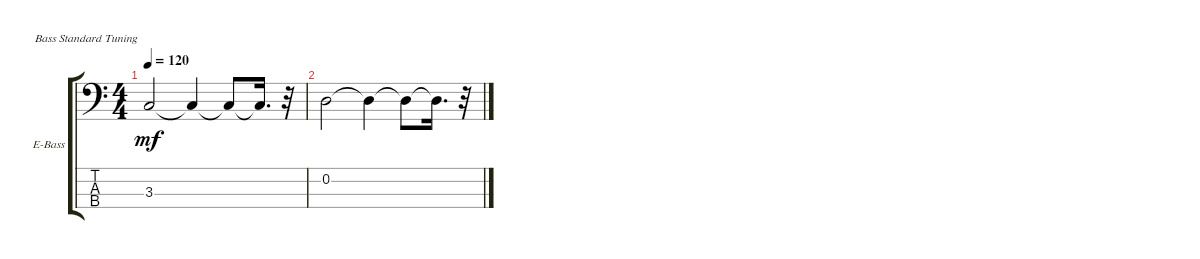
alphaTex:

\bracketExtendMode groupsimilarinstruments
\firstSystemTrackNameOrientation horizontal
\otherSystemsTrackNameOrientation horizontal
\track ("" "E-Bass") {instrument electricbassfinger}
\staff {score tabs}
\tuning (G2 D2 A1 E1)
\ts (4 4)
\tempo 120
\clef f4
\ks c
3.3.2{dy mf} 3.3{t}.4 3.3{t}.8 3.3{t}.16{d} r.32 |
0.2.2 0.2{t}.4 0.2{t}.8 0.2{t}.16{d} r.32
